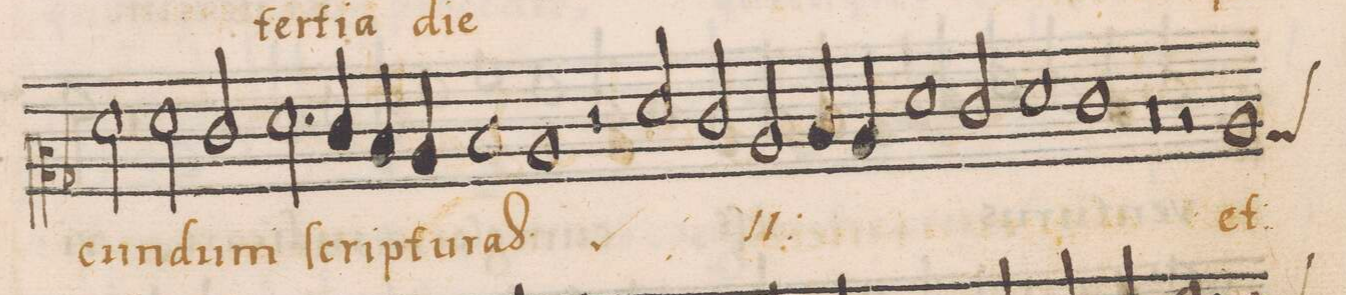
**kern	**text
*I"CANTVS	*
*clefC2	*
*k[b-]	*
*met(C|)	*
*M2/1	*
2f\	-cun-
2f\	-dum
=149-	=149-
2e/	ſcri-
2.f\	-ptu-
4e/	-raS
4d/	.
4c/	.
=150-	=150-
1d	.
1c	.
=151-	=151-
2r	.
*	*ij
2f/	ſe-
2e/	-cun-
2c/	-dum
=152-	=152-
4d/	ſcri-
4c/	.
1f	-ptu-
2e/	.
=153-	=153-
1f	.
1e	-raS
*	*Xij
=154-	=154-
0r	.
=155-	=155-
2r	.
*custos:B-	*
1c	et
*-	*-
